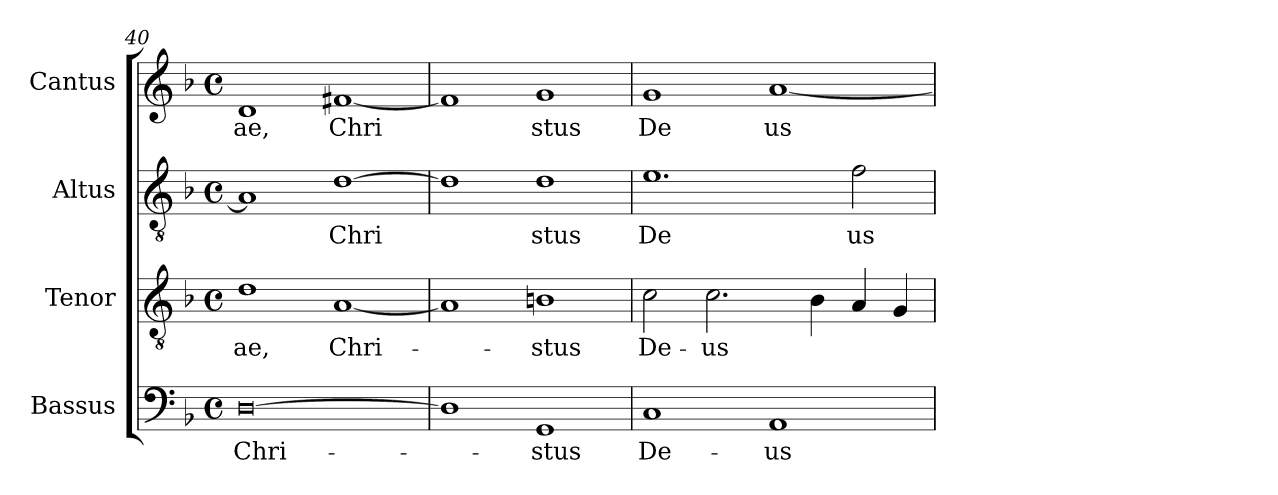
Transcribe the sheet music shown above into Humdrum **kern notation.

**kern	**text	**kern	**text	**kern	**text	**kern	**text
*part4	*part4	*part3	*part3	*part2	*part2	*part1	*part1
*staff4	*staff4	*staff3	*staff3	*staff2	*staff2	*staff1	*staff1
*I"Bassus	*	*I"Tenor	*	*I"Altus	*	*I"Cantus	*
!!LO:LB:g=z
*clefF4	*	*clefGv2	*	*clefGv2	*	*clefG2	*
*k[b-]	*	*k[b-]	*	*k[b-]	*	*k[b-]	*
*F:	*	*F:	*	*F:	*	*F:	*
*M4/4	*	*M4/4	*	*M4/4	*	*M4/4	*
*met(c)	*	*met(c)	*	*met(c)	*	*met(c)	*
=40	=40	=40	=40	=40	=40	=40	=40
!	!LO:LY:b	!	!LO:LY:b:cj	!	!	!	!LO:LY:b:cj
[>0D	Chri-	1d	ae,	1A]	.	1d	ae,
!	!	!	!LO:LY:b	!	!LO:LY:b	!	!LO:LY:b
.	.	[<1A	Chri-	[>1d	Chri	[<1f#X	Chri
=41	=41	=41	=41	=41	=41	=41	=41
1D]	.	1A]	.	1d]	.	1f#]	.
!	!LO:LY:b:cj	!	!LO:LY:b:cj	!	!LO:LY:b:cj	!	!LO:LY:b:cj
1GG	-stus	1Bn	-stus	1d	stus	1g	stus
=42	=42	=42	=42	=42	=42	=42	=42
!	!LO:LY:b:cj	!	!LO:LY:b:cj	!	!LO:LY:b:cj	!	!LO:LY:b:cj
1C	De-	2c\	De-	1.e	De	1g	De
!	!	!	!LO:LY:b:cj	!	!	!	!
.	.	2.c\	-us	.	.	.	.
!	!LO:LY:b:cj	!	!	!	!	!	!LO:LY:b:cj
1AA	-us	.	.	.	.	[<1a	us
.	.	4B-\	.	.	.	.	.
!	!	!	!	!	!LO:LY:b:cj	!	!
.	.	4A/	.	2f\	us	.	.
.	.	4G/	.	.	.	.	.
=	=	=	=	=	=	=	=
*-	*-	*-	*-	*-	*-	*-	*-
